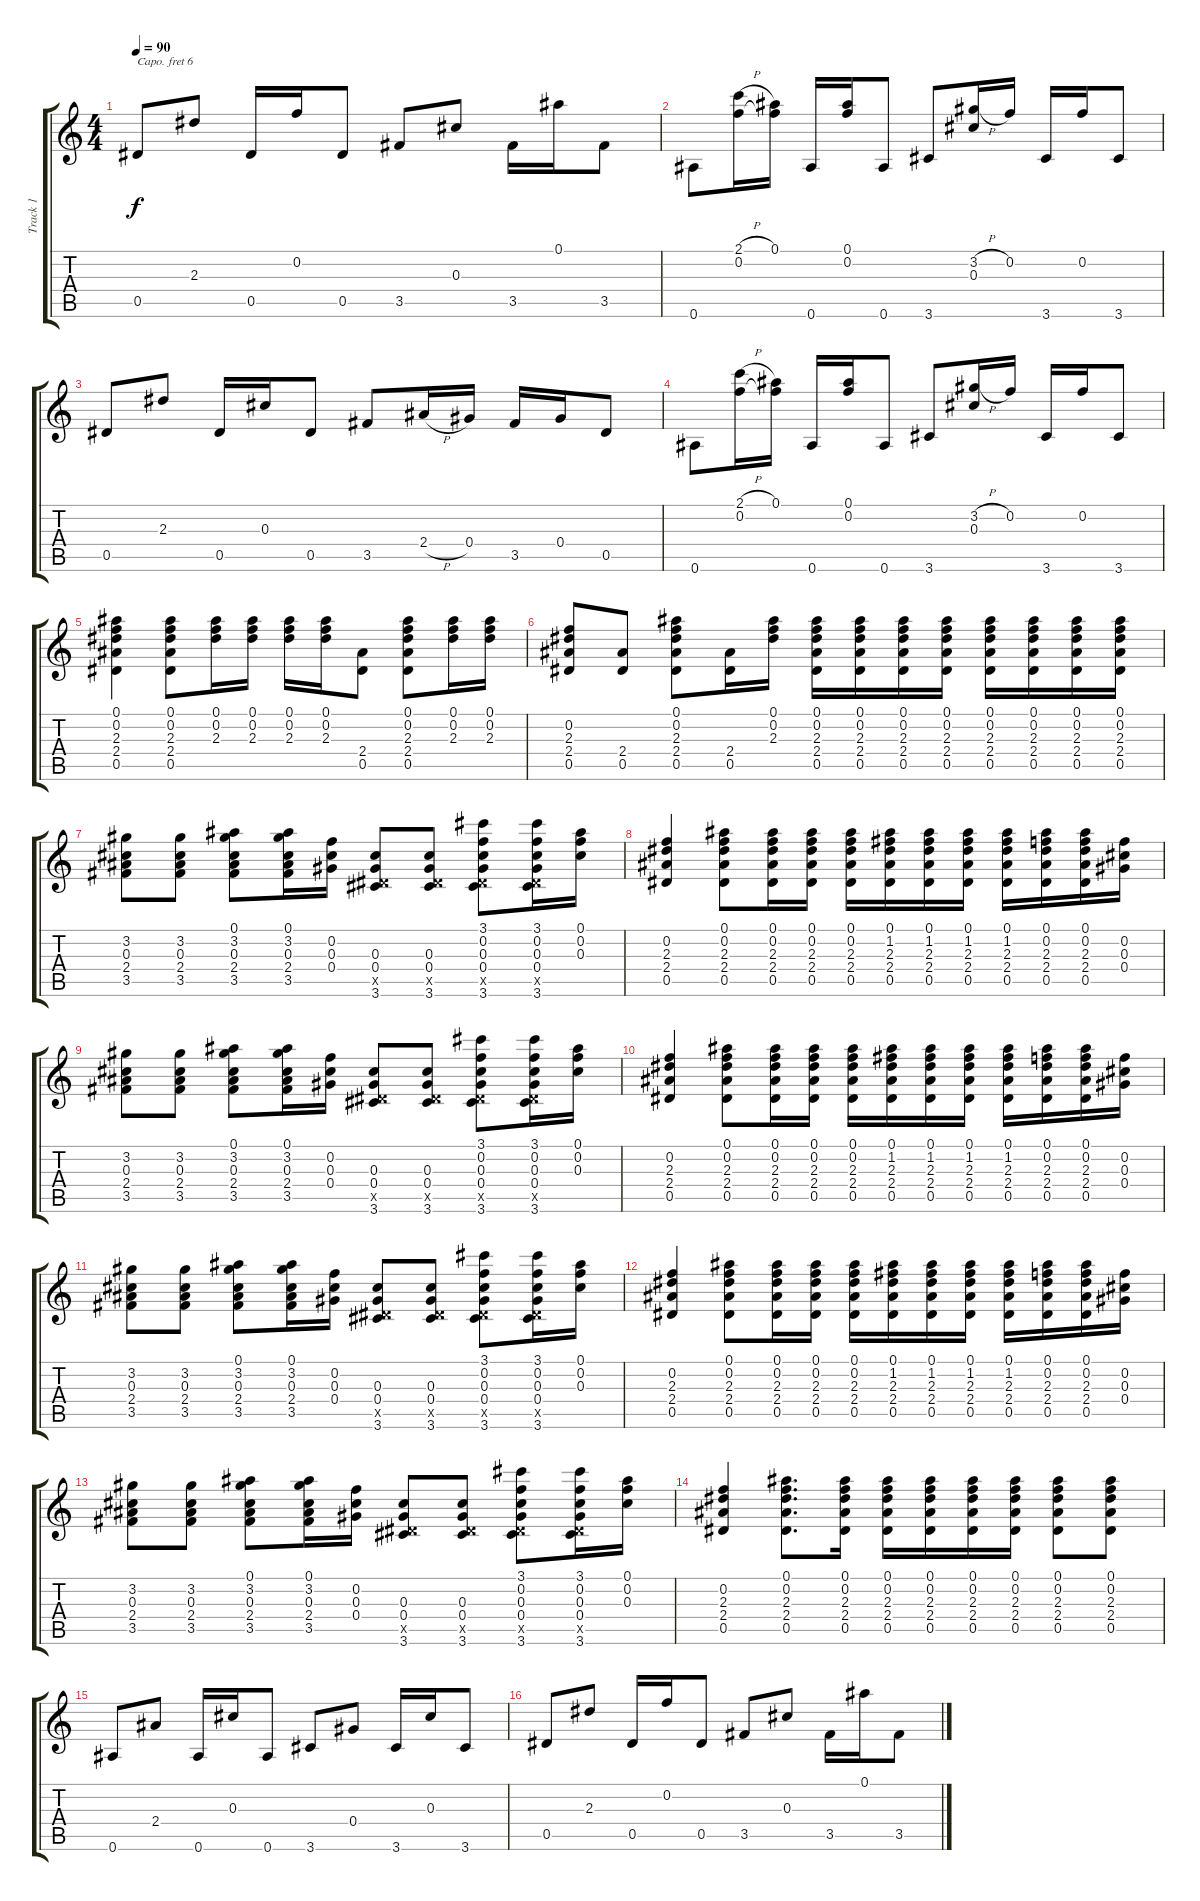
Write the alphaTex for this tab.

\track ("Track 1" "Track 1") {instrument acousticguitarsteel}
\staff {score tabs}
\capo 6
\tuning (E4 B3 G3 D3 A2 E2) {hide}
\ts (4 4)
\tempo 90
\clef g2
\ks c
0.5.8{dy f} 2.3.8 0.5.16 0.2.16 0.5.8 3.5.8 0.3.8 3.5.16 0.1.16 3.5.8 |
0.6.8 (2.1{h} 0.2).16 (0.1 0.2{t}).16 0.6.16 (0.1 0.2).16 0.6.8 3.6.8 (3.2{h} 0.3).16 0.2.16 3.6.16 0.2.16 3.6.8 |
0.5.8 2.3.8 0.5.16 0.3.16 0.5.8 3.5.8 2.4{h}.16 0.4.16 3.5.16 0.4.16 0.5.8 |
0.6.8 (2.1{h} 0.2).16 (0.1 0.2{t}).16 0.6.16 (0.1 0.2).16 0.6.8 3.6.8 (3.2{h} 0.3).16 0.2.16 3.6.16 0.2.16 3.6.8 |
(0.1 0.2 2.3 2.4 0.5).4 (0.1 0.2 2.3 2.4 0.5).8 (0.1 0.2 2.3).16 (0.1 0.2 2.3).16 (0.1 0.2 2.3).16 (0.1 0.2 2.3).16 (2.4 0.5).8 (0.1 0.2 2.3 2.4 0.5).8 (0.1 0.2 2.3).16 (0.1 0.2 2.3).16 |
(0.2 2.3 2.4 0.5).8 (2.4 0.5).8 (0.1 0.2 2.3 2.4 0.5).8 (2.4 0.5).16 (0.1 0.2 2.3).16 (0.1 0.2 2.3 2.4 0.5).16 (0.1 0.2 2.3 2.4 0.5).16 (0.1 0.2 2.3 2.4 0.5).16 (0.1 0.2 2.3 2.4 0.5).16 (0.1 0.2 2.3 2.4 0.5).16 (0.1 0.2 2.3 2.4 0.5).16 (0.1 0.2 2.3 2.4 0.5).16 (0.1 0.2 2.3 2.4 0.5).16 |
(3.2 0.3 2.4 3.5).8 (3.2 0.3 2.4 3.5).8 (0.1 3.2 0.3 2.4 3.5).8 (0.1 3.2 0.3 2.4 3.5).16 (0.2 0.3 0.4).16 (0.3 0.4 0.5{x} 3.6).8 (0.3 0.4 0.5{x} 3.6).8 (3.1 0.2 0.3 0.4 0.5{x} 3.6).8 (3.1 0.2 0.3 0.4 0.5{x} 3.6).16 (0.1 0.2 0.3).16 |
(0.2 2.3 2.4 0.5).4 (0.1 0.2 2.3 2.4 0.5).8 (0.1 0.2 2.3 2.4 0.5).16 (0.1 0.2 2.3 2.4 0.5).16 (0.1 0.2 2.3 2.4 0.5).16 (0.1 1.2 2.3 2.4 0.5).16 (0.1 1.2 2.3 2.4 0.5).16 (0.1 1.2 2.3 2.4 0.5).16 (0.1 1.2 2.3 2.4 0.5).16 (0.1 0.2 2.3 2.4 0.5).16 (0.1 0.2 2.3 2.4 0.5).16 (0.2 0.3 0.4).16 |
(3.2 0.3 2.4 3.5).8 (3.2 0.3 2.4 3.5).8 (0.1 3.2 0.3 2.4 3.5).8 (0.1 3.2 0.3 2.4 3.5).16 (0.2 0.3 0.4).16 (0.3 0.4 0.5{x} 3.6).8 (0.3 0.4 0.5{x} 3.6).8 (3.1 0.2 0.3 0.4 0.5{x} 3.6).8 (3.1 0.2 0.3 0.4 0.5{x} 3.6).16 (0.1 0.2 0.3).16 |
(0.2 2.3 2.4 0.5).4 (0.1 0.2 2.3 2.4 0.5).8 (0.1 0.2 2.3 2.4 0.5).16 (0.1 0.2 2.3 2.4 0.5).16 (0.1 0.2 2.3 2.4 0.5).16 (0.1 1.2 2.3 2.4 0.5).16 (0.1 1.2 2.3 2.4 0.5).16 (0.1 1.2 2.3 2.4 0.5).16 (0.1 1.2 2.3 2.4 0.5).16 (0.1 0.2 2.3 2.4 0.5).16 (0.1 0.2 2.3 2.4 0.5).16 (0.2 0.3 0.4).16 |
(3.2 0.3 2.4 3.5).8 (3.2 0.3 2.4 3.5).8 (0.1 3.2 0.3 2.4 3.5).8 (0.1 3.2 0.3 2.4 3.5).16 (0.2 0.3 0.4).16 (0.3 0.4 0.5{x} 3.6).8 (0.3 0.4 0.5{x} 3.6).8 (3.1 0.2 0.3 0.4 0.5{x} 3.6).8 (3.1 0.2 0.3 0.4 0.5{x} 3.6).16 (0.1 0.2 0.3).16 |
(0.2 2.3 2.4 0.5).4 (0.1 0.2 2.3 2.4 0.5).8 (0.1 0.2 2.3 2.4 0.5).16 (0.1 0.2 2.3 2.4 0.5).16 (0.1 0.2 2.3 2.4 0.5).16 (0.1 1.2 2.3 2.4 0.5).16 (0.1 1.2 2.3 2.4 0.5).16 (0.1 1.2 2.3 2.4 0.5).16 (0.1 1.2 2.3 2.4 0.5).16 (0.1 0.2 2.3 2.4 0.5).16 (0.1 0.2 2.3 2.4 0.5).16 (0.2 0.3 0.4).16 |
(3.2 0.3 2.4 3.5).8 (3.2 0.3 2.4 3.5).8 (0.1 3.2 0.3 2.4 3.5).8 (0.1 3.2 0.3 2.4 3.5).16 (0.2 0.3 0.4).16 (0.3 0.4 0.5{x} 3.6).8 (0.3 0.4 0.5{x} 3.6).8 (3.1 0.2 0.3 0.4 0.5{x} 3.6).8 (3.1 0.2 0.3 0.4 0.5{x} 3.6).16 (0.1 0.2 0.3).16 |
(0.2 2.3 2.4 0.5).4 (0.1 0.2 2.3 2.4 0.5).8{d} (0.1 0.2 2.3 2.4 0.5).16 (0.1 0.2 2.3 2.4 0.5).16 (0.1 0.2 2.3 2.4 0.5).16 (0.1 0.2 2.3 2.4 0.5).16 (0.1 0.2 2.3 2.4 0.5).16 (0.1 0.2 2.3 2.4 0.5).8 (0.1 0.2 2.3 2.4 0.5).8 |
0.6.8 2.4.8 0.6.16 0.3.16 0.6.8 3.6.8 0.4.8 3.6.16 0.3.16 3.6.8 |
0.5.8 2.3.8 0.5.16 0.2.16 0.5.8 3.5.8 0.3.8 3.5.16 0.1.16 3.5.8
